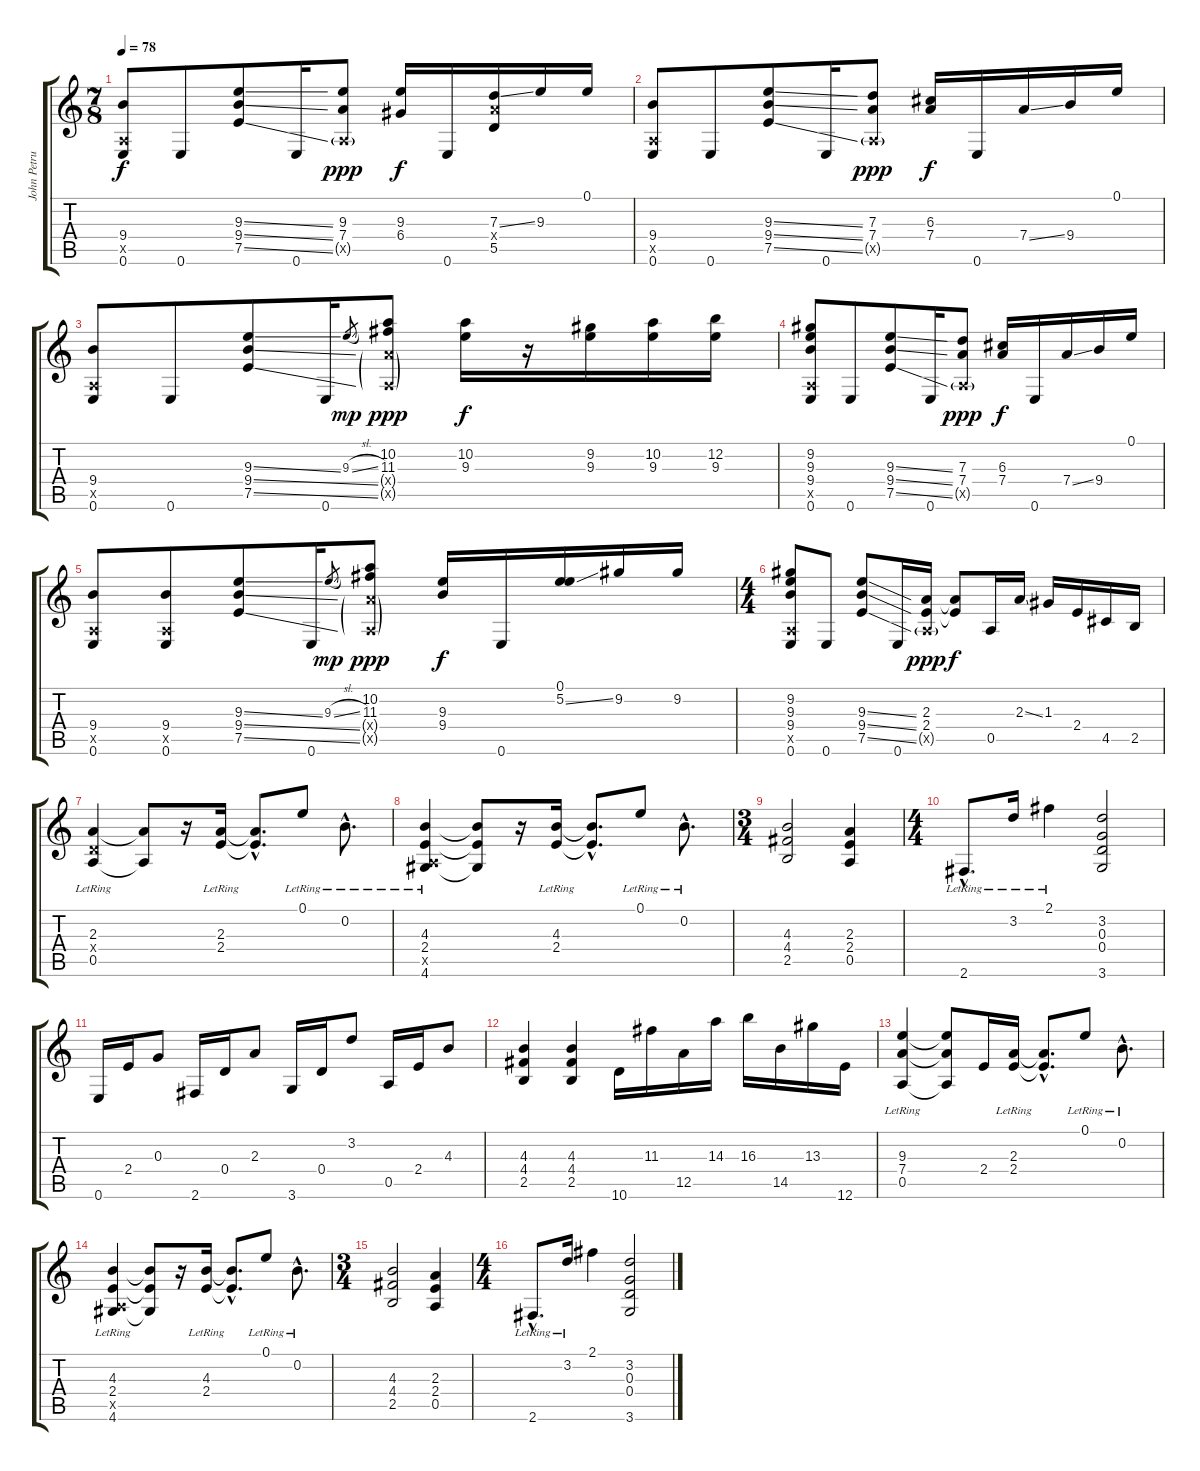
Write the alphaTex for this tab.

\track ("John Petrucci" "John Petru") {instrument distortionguitar}
\staff {score tabs}
\tuning (E4 B3 G3 D3 A2 E2) {hide}
\ts (7 8)
\tempo 78
\clef g2
\ks c
(9.4 0.5{x} 0.6).8{dy f} 0.6.8 (9.3{ss} 9.4{ss} 7.5{ss}).8 0.6.16 (9.3 7.4 0.5{g x}).8{dy ppp} (9.3 6.4).16{dy f} 0.6.16 (7.3{ss} 7.4{x} 5.5).16 9.3.16 0.1.16 |
(9.4 0.5{x} 0.6).8 0.6.8 (9.3{ss} 9.4{ss} 7.5{ss}).8 0.6.16 (7.3 7.4 0.5{g x}).8{dy ppp} (6.3 7.4).16{dy f} 0.6.16 7.4{ss}.16 9.4.16 0.1.16 |
(9.4 0.5{x} 0.6).8 0.6.8 (9.3{ss} 9.4{ss} 7.5{ss}).8 0.6.16 9.3{sl}.8{gr dy mp} (10.2 11.3 7.4{g x} 0.5{g x}).8{dy ppp} (10.2 9.3).16{dy f} r.16 (9.2 9.3).16 (10.2 9.3).16 (12.2 9.3).16 |
(9.2 9.3 9.4 0.5{x} 0.6).8 0.6.8 (9.3{ss} 9.4{ss} 7.5{ss}).8 0.6.16 (7.3 7.4 0.5{g x}).8{dy ppp} (6.3 7.4).16{dy f} 0.6.16 7.4{ss}.16 9.4.16 0.1.16 |
(9.4 0.5{x} 0.6).8 (9.4 0.5{x} 0.6).8 (9.3{ss} 9.4{ss} 7.5{ss}).8 0.6.16 9.3{sl}.8{gr dy mp} (10.2 11.3 7.4{g x} 0.5{g x}).8{dy ppp} (9.3 9.4).16{dy f} 0.6.16 (0.1 5.2{ss}).16 9.2.16 9.2.16 |
\ts (4 4)
(9.2 9.3 9.4 0.5{x} 0.6).8 0.6.8 (9.3{ss} 9.4{ss} 7.5{ss}).8 0.6.16 (2.3 2.4 0.5{g x}).16{dy ppp} (2.3{t} 2.4{t}).8{dy f} 0.5.16 2.3{ss}.16 1.3.16 2.4.16 4.5.16 2.5.16 |
(2.3{lr} 0.4{x} 0.5{lr}).4 (2.3{t} 0.5{t}).8 r.16 (2.3{lr} 2.4{lr}).16 (2.3{hac t} 2.4{hac t}).8{d} 0.1{lr}.8 0.2{hac lr}.8{d} |
(4.3{lr} 2.4{lr} 0.5{x} 4.6{lr}).4 (4.3{t} 2.4{t} 4.6{t}).8 r.16 (4.3{lr} 2.4{lr}).16 (4.3{hac t} 2.4{hac t}).8{d} 0.1{lr}.8 0.2{hac lr}.8{d} |
\ts (3 4)
(4.3 4.4 2.5).2 (2.3 2.4 0.5).4 |
\ts (4 4)
2.6{hac lr}.8{d} 3.2{lr}.16 2.1{lr}.4 (3.2 0.3 0.4 3.6).2 |
0.6.16 2.4.16 0.3.8 2.6.16 0.4.16 2.3.8 3.6.16 0.4.16 3.2.8 0.5.16 2.4.16 4.3.8 |
(4.3 4.4 2.5).4 (4.3 4.4 2.5).4 10.6.16 11.3.16 12.5.16 14.3.16 16.3.16 14.5.16 13.3.16 12.6.16 |
(9.3{lr} 7.4{lr} 0.5{lr}).4 (9.3{t} 7.4{t} 0.5{t}).8 2.4.16 (2.3{lr} 2.4{lr}).16 (2.3{hac t} 2.4{hac t}).8{d} 0.1{lr}.8 0.2{hac lr}.8{d} |
(4.3{lr} 2.4{lr} 0.5{x} 4.6{lr}).4 (4.3{t} 2.4{t} 4.6{t}).8 r.16 (4.3{lr} 2.4{lr}).16 (4.3{hac t} 2.4{hac t}).8{d} 0.1{lr}.8 0.2{hac lr}.8{d} |
\ts (3 4)
(4.3 4.4 2.5).2 (2.3 2.4 0.5).4 |
\ts (4 4)
2.6{hac lr}.8{d} 3.2{lr}.16 2.1.4 (3.2 0.3 0.4 3.6).2
